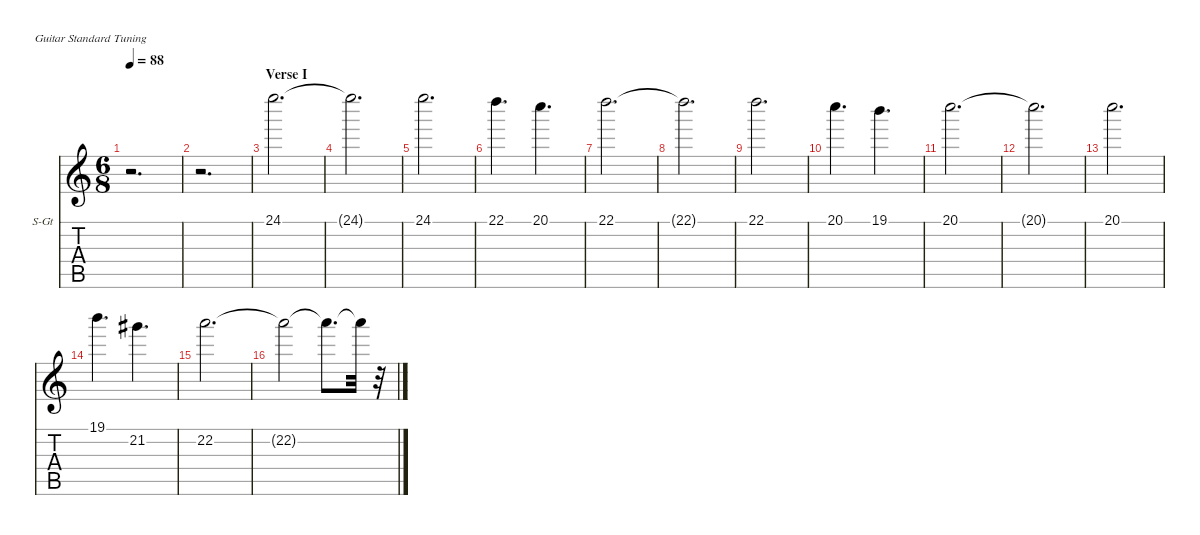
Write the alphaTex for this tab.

\hideDynamics
\bracketExtendMode nobrackets
\firstSystemTrackNameOrientation horizontal
\otherSystemsTrackNameOrientation horizontal
\track ("StringPad           " "S-Gt") {instrument stringensemble1}
\staff {score tabs}
\tuning (E4 B3 G3 D3 A2 E2)
\displaytranspose 12
\ts (6 8)
\tempo 88
\clef g2
\ks c
r.2{d dy mf} |
r.2{d} |
\section ("" "Verse I")
24.1.2{d} |
24.1{t}.2{d dy f} |
24.1.2{d dy mf} |
22.1.4{d} 20.1.4{d} |
22.1.2{d} |
22.1{t}.2{d dy f} |
22.1.2{d dy mf} |
20.1.4{d} 19.1.4{d} |
20.1.2{d} |
20.1{t}.2{d dy f} |
20.1.2{d dy mf} |
19.1.4{d} 21.2{acc #}.4{d} |
22.2.2{d dy mp} |
22.2{t}.2{dy f} 22.2{t}.8{d} 22.2{t}.32 r.32
